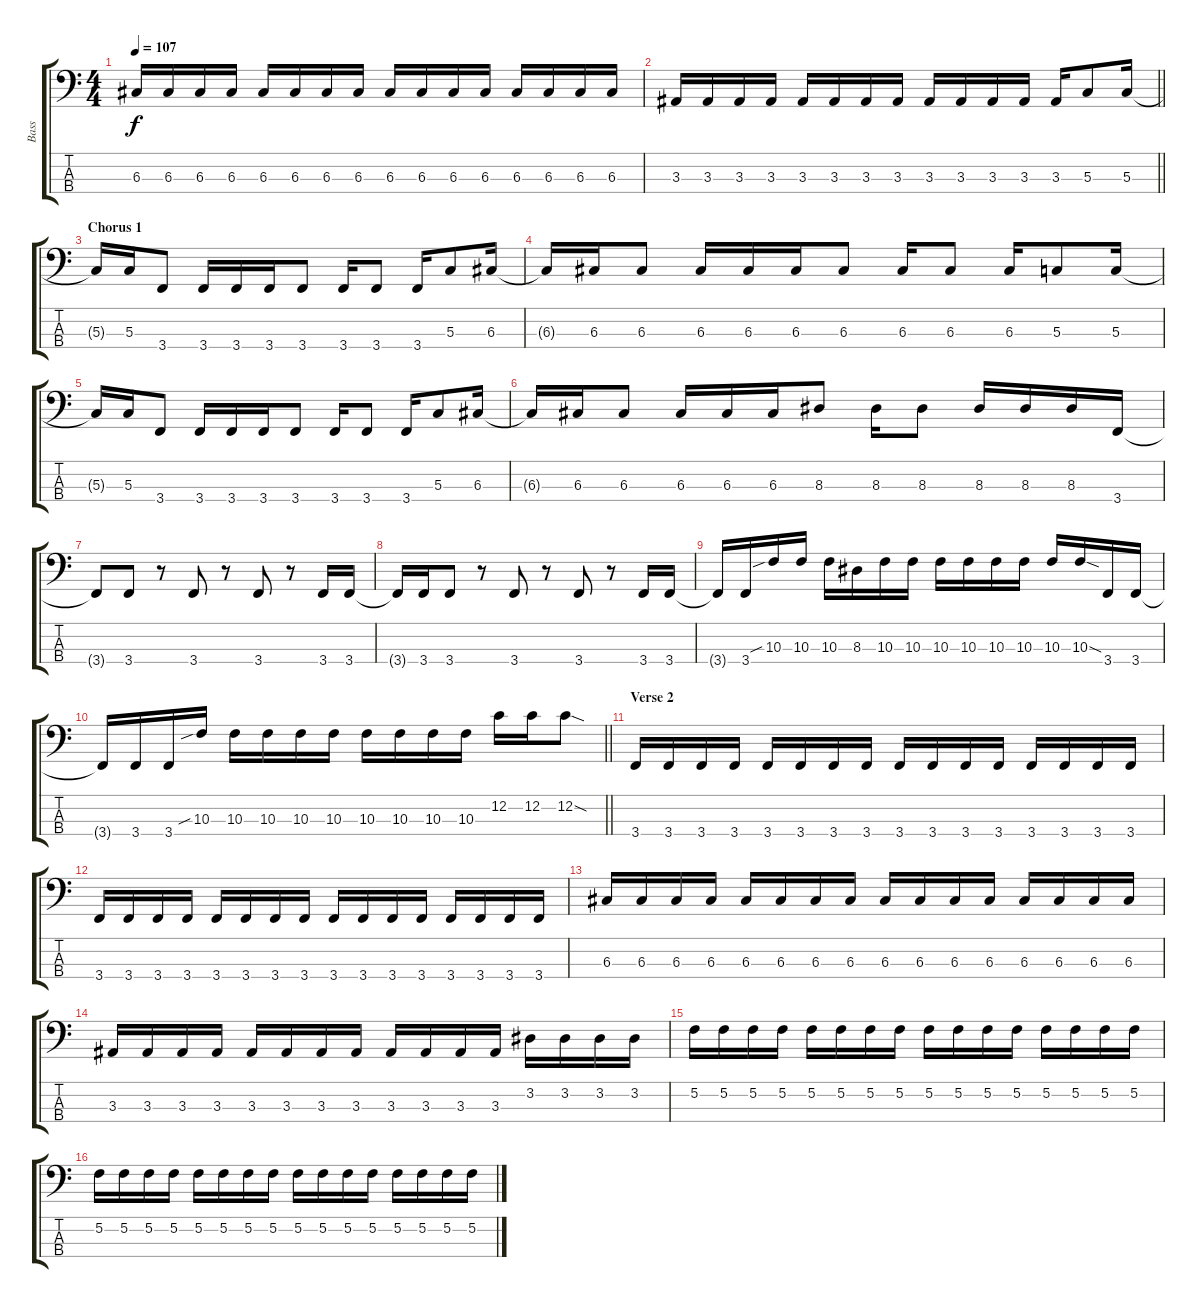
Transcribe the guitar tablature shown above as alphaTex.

\track ("Bass" "Bass") {instrument electricbassfinger}
\staff {score tabs}
\tuning (F2 C2 G1 D1) {hide}
\ts (4 4)
\tempo 107
\clef f4
\ks c
6.3.16{dy f} 6.3.16 6.3.16 6.3.16 6.3.16 6.3.16 6.3.16 6.3.16 6.3.16 6.3.16 6.3.16 6.3.16 6.3.16 6.3.16 6.3.16 6.3.16 |
\barLineRight lightlight
3.3.16 3.3.16 3.3.16 3.3.16 3.3.16 3.3.16 3.3.16 3.3.16 3.3.16 3.3.16 3.3.16 3.3.16 3.3.16 5.3.8 5.3.16 |
\section ("" "Chorus 1")
5.3{t}.16 5.3.16 3.4.8 3.4.16 3.4.16 3.4.16 3.4.8 3.4.16 3.4.8 3.4.16 5.3.8 6.3.16 |
6.3{t}.16 6.3.16 6.3.8 6.3.16 6.3.16 6.3.16 6.3.8 6.3.16 6.3.8 6.3.16 5.3.8 5.3.16 |
5.3{t}.16 5.3.16 3.4.8 3.4.16 3.4.16 3.4.16 3.4.8 3.4.16 3.4.8 3.4.16 5.3.8 6.3.16 |
6.3{t}.16 6.3.16 6.3.8 6.3.16 6.3.16 6.3.16 8.3.8 8.3.16 8.3.8 8.3.16 8.3.16 8.3.16 3.4.16 |
3.4{t}.8 3.4.8 r.8 3.4.8 r.8 3.4.8 r.8 3.4.16 3.4.16 |
3.4{t}.16 3.4.16 3.4.8 r.8 3.4.8 r.8 3.4.8 r.8 3.4.16 3.4.16 |
3.4{t}.16 3.4.16 10.3{sib}.16 10.3.16 10.3.16 8.3.16 10.3.16 10.3.16 10.3.16 10.3.16 10.3.16 10.3.16 10.3.16 10.3{sod}.16 3.4.16 3.4.16 |
\barLineRight lightlight
3.4{t}.16 3.4.16 3.4.16 10.3{sib}.16 10.3.16 10.3.16 10.3.16 10.3.16 10.3.16 10.3.16 10.3.16 10.3.16 12.2.16 12.2.16 12.2{sod}.8 |
\section ("" "Verse 2")
3.4.16 3.4.16 3.4.16 3.4.16 3.4.16 3.4.16 3.4.16 3.4.16 3.4.16 3.4.16 3.4.16 3.4.16 3.4.16 3.4.16 3.4.16 3.4.16 |
3.4.16 3.4.16 3.4.16 3.4.16 3.4.16 3.4.16 3.4.16 3.4.16 3.4.16 3.4.16 3.4.16 3.4.16 3.4.16 3.4.16 3.4.16 3.4.16 |
6.3.16 6.3.16 6.3.16 6.3.16 6.3.16 6.3.16 6.3.16 6.3.16 6.3.16 6.3.16 6.3.16 6.3.16 6.3.16 6.3.16 6.3.16 6.3.16 |
3.3.16 3.3.16 3.3.16 3.3.16 3.3.16 3.3.16 3.3.16 3.3.16 3.3.16 3.3.16 3.3.16 3.3.16 3.2.16 3.2.16 3.2.16 3.2.16 |
5.2.16 5.2.16 5.2.16 5.2.16 5.2.16 5.2.16 5.2.16 5.2.16 5.2.16 5.2.16 5.2.16 5.2.16 5.2.16 5.2.16 5.2.16 5.2.16 |
5.2.16 5.2.16 5.2.16 5.2.16 5.2.16 5.2.16 5.2.16 5.2.16 5.2.16 5.2.16 5.2.16 5.2.16 5.2.16 5.2.16 5.2.16 5.2.16
